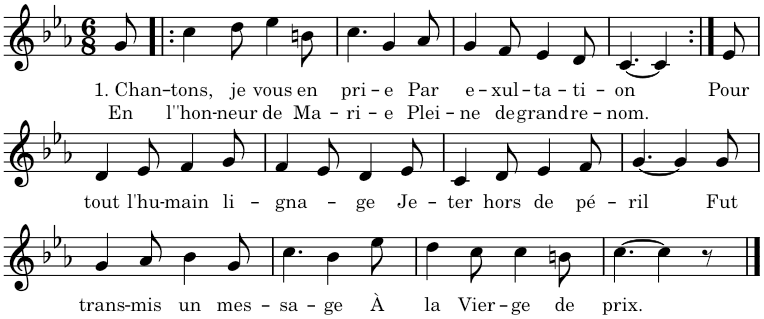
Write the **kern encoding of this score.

**kern	**text	**text
*part1	*part1	*part1
*staff1	*staff1	*staff1
*I"1	*	*
*clefG2	*	*
*k[b-e-a-]	*	*
*M6/8	*	*
=1	=1	=1
!	!LO:LY:b	!LO:LY:b
8g/	1. Chan-	En
=2!|:	=2!|:	=2!|:
!	!LO:LY:b	!LO:LY:b
4cc\	-tons,	l''hon-
!	!LO:LY:b	!LO:LY:b
8dd\	je	-neur
!	!LO:LY:b	!LO:LY:b
4ee-\	vous	de
!	!LO:LY:b	!LO:LY:b
8bn\	en	Ma-
=3	=3	=3
!	!LO:LY:b	!LO:LY:b
4.cc\	pri-	-ri-
!	!LO:LY:b	!LO:LY:b
4g/	-e	-e
!	!LO:LY:b	!LO:LY:b
8a-/	Par	Plei-
=4	=4	=4
!	!LO:LY:b	!LO:LY:b
4g/	e-	-ne
!	!LO:LY:b	!LO:LY:b
8f/	-xul-	de
!	!LO:LY:b	!LO:LY:b
4e-/	-ta-	grand
!	!LO:LY:b	!LO:LY:b
8d/	-ti-	re-
=5	=5	=5
!	!LO:LY:b	!LO:LY:b
[4.c/	-on	-nom.
4c/]	.	.
!	!LO:LY:b	!
8e-/	Pour	.
!!LO:LB:g=z
=6	=6	=6
!	!LO:LY:b	!
4d/	tout	.
!	!LO:LY:b	!
8e-/	l'hu-	.
!	!LO:LY:b	!
4f/	-main	.
!	!LO:LY:b	!
8g/	li-	.
=7	=7	=7
!	!LO:LY:b	!
4f/	-gna-	.
8e-/	.	.
!	!LO:LY:b	!
4d/	-ge	.
!	!LO:LY:b	!
8e-/	Je-	.
=8	=8	=8
!	!LO:LY:b	!
4c/	-ter	.
!	!LO:LY:b	!
8d/	hors	.
!	!LO:LY:b	!
4e-/	de	.
!	!LO:LY:b	!
8f/	pé-	.
=9	=9	=9
!	!LO:LY:b	!
[4.g/	-ril	.
4g/]	.	.
!	!LO:LY:b	!
8g/	Fut	.
!!LO:LB:g=z
=10	=10	=10
!	!LO:LY:b	!
4g/	trans-	.
!	!LO:LY:b	!
8a-/	-mis	.
!	!LO:LY:b	!
4b-\	un	.
!	!LO:LY:b	!
8g/	mes-	.
=11	=11	=11
!	!LO:LY:b	!
4.cc\	-sa-	.
!	!LO:LY:b	!
4b-\	-ge	.
!	!LO:LY:b	!
8ee-\	À	.
=12	=12	=12
!	!LO:LY:b	!
4dd\	la	.
!	!LO:LY:b	!
8cc\	Vier-	.
!	!LO:LY:b	!
4cc\	-ge	.
!	!LO:LY:b	!
8bn\	de	.
=13	=13	=13
!	!LO:LY:b	!
[4.cc\	prix.	.
4cc\]	.	.
8r	.	.
==	==	==
*-	*-	*-
